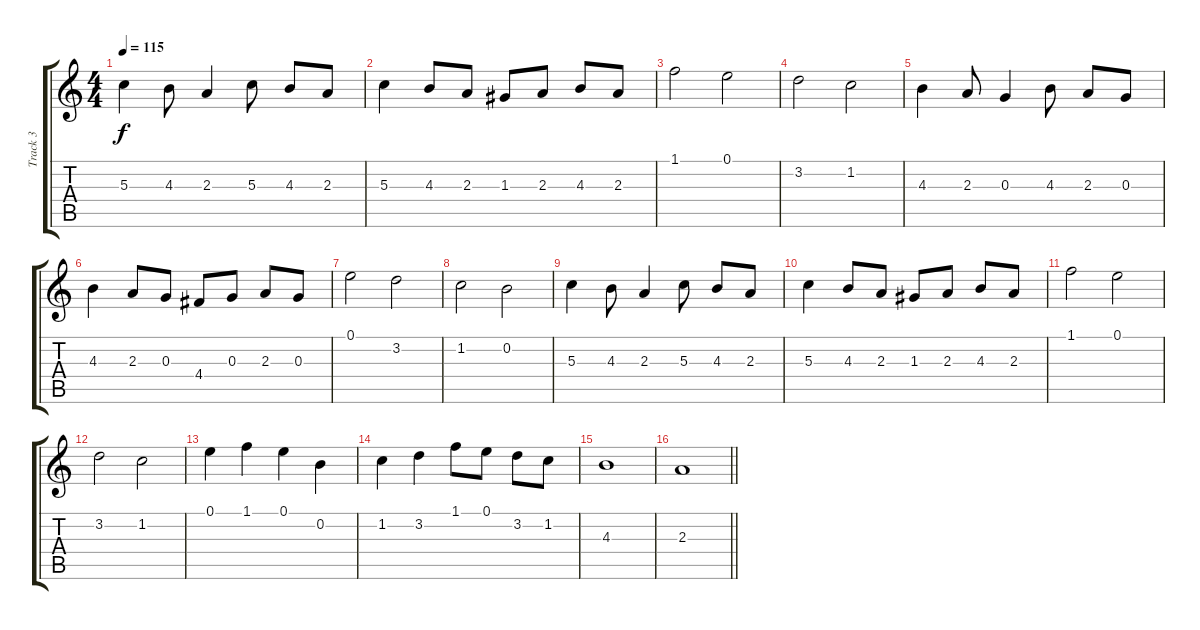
\track ("Track 3" "Track 3") {instrument contrabass}
\staff {score tabs}
\tuning (E4 B3 G3 D3 A2 E2) {hide}
\ts (4 4)
\tempo 115
\clef g2
\ks c
5.3.4{dy f instrument contrabass} 4.3.8 2.3.4 5.3.8 4.3.8 2.3.8 |
5.3.4 4.3.8 2.3.8 1.3.8 2.3.8 4.3.8 2.3.8 |
1.1.2 0.1.2 |
3.2.2 1.2.2 |
4.3.4 2.3.8 0.3.4 4.3.8 2.3.8 0.3.8 |
4.3.4 2.3.8 0.3.8 4.4.8 0.3.8 2.3.8 0.3.8 |
0.1.2 3.2.2 |
1.2.2 0.2.2 |
5.3.4 4.3.8 2.3.4 5.3.8 4.3.8 2.3.8 |
5.3.4 4.3.8 2.3.8 1.3.8 2.3.8 4.3.8 2.3.8 |
1.1.2 0.1.2 |
3.2.2 1.2.2 |
0.1.4 1.1.4 0.1.4 0.2.4 |
1.2.4 3.2.4 1.1.8 0.1.8 3.2.8 1.2.8 |
4.3.1 |
\barLineRight lightlight
2.3.1
